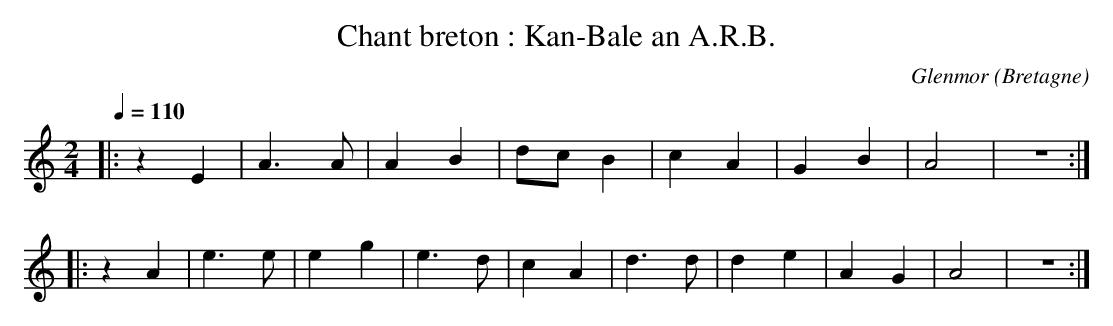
X:1
T:Chant breton : Kan-Bale an A.R.B.
C:Glenmor
O:Bretagne
M:2/4
L:1/4
Q:1/4=110
K:Am
|: z E | A>A | A B | d/c/ B | c A | G B | A2 | z2 ::
z A | e>e | e g | e>d | c A | d>d | d e | A G | A2 | z2 :|
